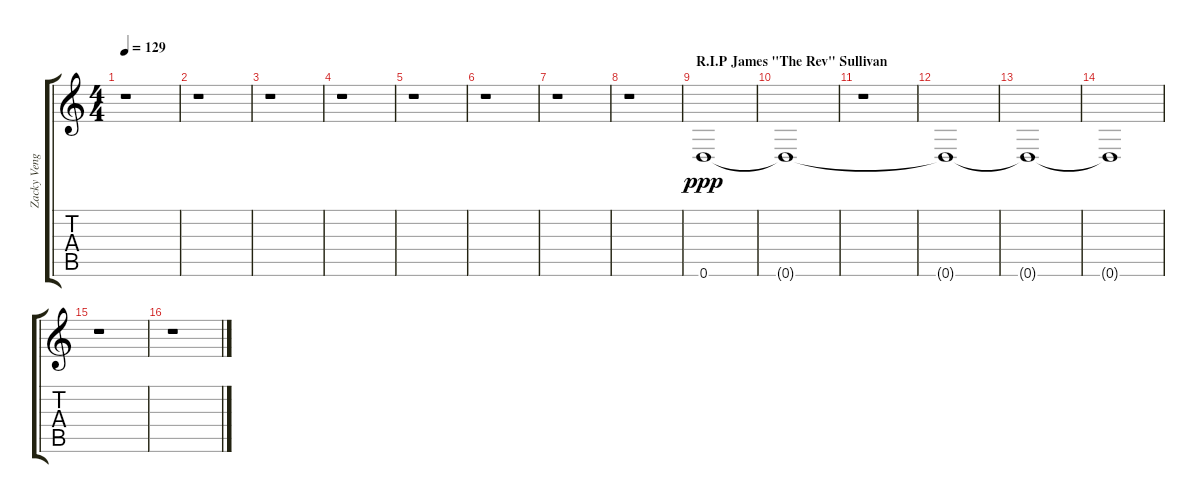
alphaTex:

\track ("Zacky Vengeance (Lead Guitar 2)" "Zacky Veng") {instrument distortionguitar}
\staff {score tabs}
\tuning (E4 B3 G3 D3 A2 D2) {hide}
\ts (4 4)
\tempo 129
\clef g2
\ks c
r.1{dy f} |
r.1 |
r.1 |
r.1 |
r.1 |
r.1 |
r.1 |
r.1 |
\section ("" "R.I.P James \"The Rev\" Sullivan")
0.6.1{dy ppp} |
0.6{t}.1 |
r.1 |
0.6{t}.1 |
0.6{t}.1 |
0.6{t}.1 |
r.1 |
r.1
